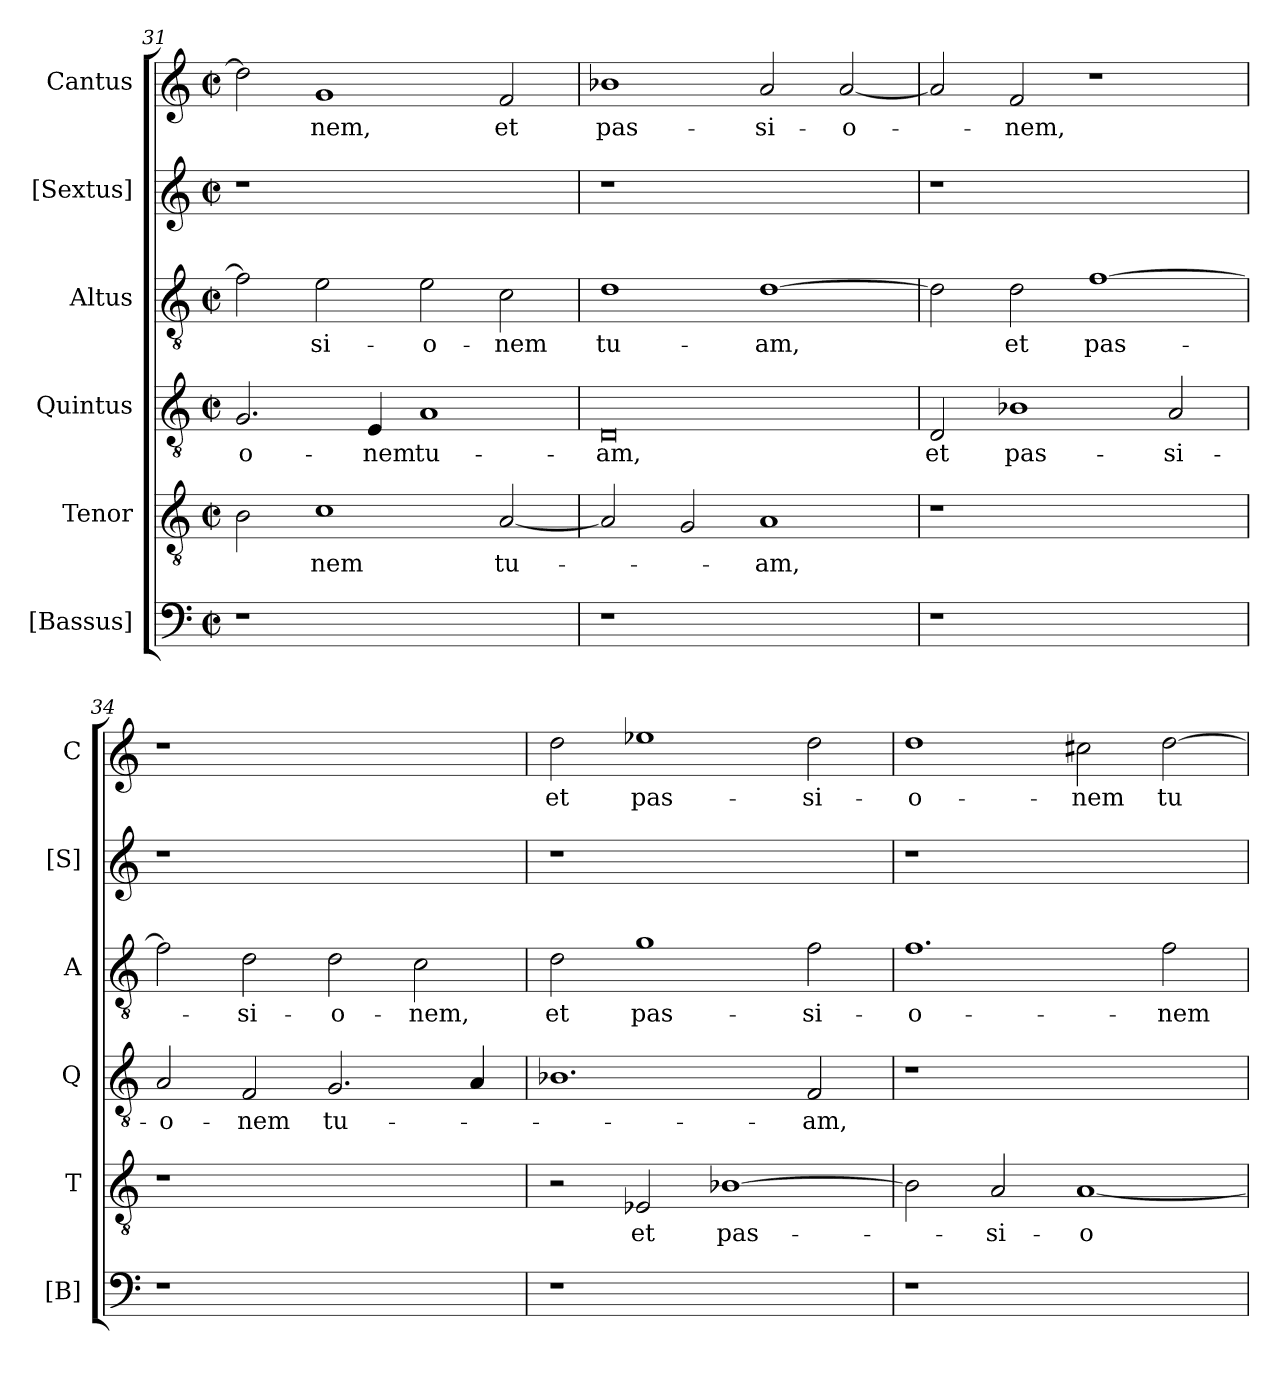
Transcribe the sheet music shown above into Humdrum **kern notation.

**kern	**kern	**text	**kern	**text	**kern	**text	**kern	**kern	**text
*part6	*part5	*part5	*part4	*part4	*part3	*part3	*part2	*part1	*part1
*staff6	*staff5	*staff5	*staff4	*staff4	*staff3	*staff3	*staff2	*staff1	*staff1
*I"[Bassus]	*I"Tenor	*	*I"Quintus	*	*I"Altus	*	*I"[Sextus]	*I"Cantus	*
*I'[B]	*I'T	*	*I'Q	*	*I'A	*	*I'[S]	*I'C	*
*clefF4	*clefGv2	*	*clefGv2	*	*clefGv2	*	*clefG2	*clefG2	*
*k[]	*k[]	*	*k[]	*	*k[]	*	*k[]	*k[]	*
*C:	*C:	*	*C:	*	*C:	*	*C:	*C:	*
*M2/2	*M2/2	*	*M2/2	*	*M2/2	*	*M2/2	*M2/2	*
*met(c|)	*met(c|)	*	*met(c|)	*	*met(c|)	*	*met(c|)	*met(c|)	*
=31	=31	=31	=31	=31	=31	=31	=31	=31	=31
1r	2B\	.	2.G/	-o-	2f\]	.	1r	2dd\]	.
.	1c\	-nem	.	.	2e\	-si-	.	1g/	-nem,
.	.	.	4E/	-nem	.	.	.	.	.
1ryy	.	.	1A/	tu-	2e\	-o-	1ryy	.	.
.	[2A/	tu-	.	.	2c\	-nem	.	2f/	et
=32	=32	=32	=32	=32	=32	=32	=32	=32	=32
1r	2A/]	.	0D/	-am,	1d\	tu-	1r	1b-X\	pas-
.	2G/	.	.	.	.	.	.	.	.
1ryy	1A/	-am,	.	.	[1d\	-am,	1ryy	2a/	-si-
.	.	.	.	.	.	.	.	[2a/	-o-
=33	=33	=33	=33	=33	=33	=33	=33	=33	=33
1r	1r	.	2D/	et	2d\]	.	1r	2a/]	.
.	.	.	1B-X\	pas-	2d\	et	.	2f/	-nem,
1ryy	1ryy	.	.	.	[1f\	pas-	1ryy	1r	.
.	.	.	2A/	-si-	.	.	.	.	.
=34	=34	=34	=34	=34	=34	=34	=34	=34	=34
1r	1r	.	2A/	-o-	2f\]	.	1r	1r	.
.	.	.	2F/	-nem	2d\	-si-	.	.	.
1ryy	1ryy	.	2.G/	tu-	2d\	-o-	1ryy	1ryy	.
.	.	.	.	.	2c\	-nem,	.	.	.
.	.	.	4A/	.	.	.	.	.	.
=35	=35	=35	=35	=35	=35	=35	=35	=35	=35
1r	2r	.	1.B-X\	.	2d\	et	1r	2dd\	et
.	2E-X/	et	.	.	1g\	pas-	.	1ee-X\	pas-
1ryy	[1B-X\	pas-	.	.	.	.	1ryy	.	.
.	.	.	2F/	-am,	2f\	-si-	.	2dd\	-si-
=36	=36	=36	=36	=36	=36	=36	=36	=36	=36
1r	2B-\]	.	1r	.	1.f\	-o-	1r	1dd\	-o-
.	2A/	-si-	.	.	.	.	.	.	.
1ryy	[1A/	-o-	1ryy	.	.	.	1ryy	2cc#X\	-nem
.	.	.	.	.	2f\	-nem	.	[2dd\	tu-
=	=	=	=	=	=	=	=	=	=
*-	*-	*-	*-	*-	*-	*-	*-	*-	*-
